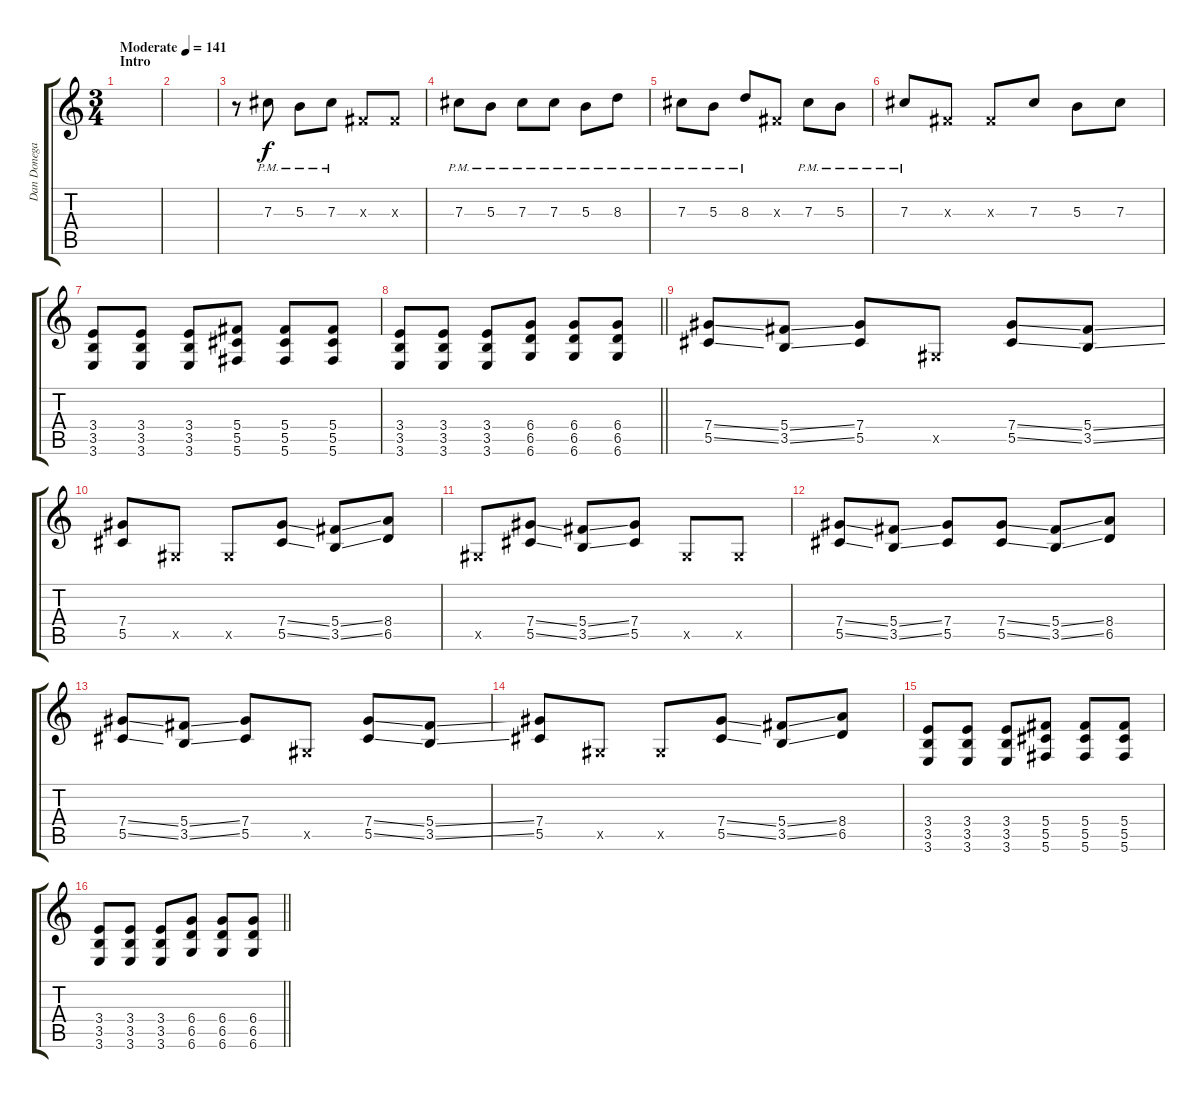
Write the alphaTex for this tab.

\track ("Dan Donegan (Guitar 2)" "Dan Donega") {instrument distortionguitar}
\staff {score tabs}
\tuning (Eb4 Bb3 Gb3 Db3 Ab2 Db2) {hide}
\ts (3 4)
\section ("" "Intro")
\tempo (141 "Moderate")
\clef g2
\ks c
|
|
r.8{volume 5} 7.3{pm}.8{volume 14} 5.3{pm}.8 7.3{pm}.8 0.3{x}.8 0.3{x}.8 |
7.3{pm}.8 5.3{pm}.8 7.3{pm}.8 7.3{pm}.8 5.3{pm}.8 8.3{pm}.8 |
7.3{pm}.8 5.3{pm}.8 8.3{pm}.8 0.3{x}.8 7.3{pm}.8 5.3{pm}.8 |
7.3{pm}.8 0.3{x}.8 0.3{x}.8 7.3.8 5.3.8 7.3.8 |
(3.4 3.5 3.6).8 (3.4 3.5 3.6).8 (3.4 3.5 3.6).8 (5.4 5.5 5.6).8 (5.4 5.5 5.6).8 (5.4 5.5 5.6).8 |
\barLineRight lightlight
(3.4 3.5 3.6).8 (3.4 3.5 3.6).8 (3.4 3.5 3.6).8 (6.4 6.5 6.6).8 (6.4 6.5 6.6).8 (6.4 6.5 6.6).8 |
(7.4{ss} 5.5{ss}).8 (5.4{ss} 3.5{ss}).8 (7.4 5.5).8 0.5{x}.8 (7.4{ss} 5.5{ss}).8 (5.4{ss} 3.5{ss}).8 |
(7.4 5.5).8 0.5{x}.8 0.5{x}.8 (7.4{ss} 5.5{ss}).8 (5.4{ss} 3.5{ss}).8 (8.4 6.5).8 |
0.5{x}.8 (7.4{ss} 5.5{ss}).8 (5.4{ss} 3.5{ss}).8 (7.4 5.5).8 0.5{x}.8 0.5{x}.8 |
(7.4{ss} 5.5{ss}).8 (5.4{ss} 3.5{ss}).8 (7.4 5.5).8 (7.4{ss} 5.5{ss}).8 (5.4{ss} 3.5{ss}).8 (8.4 6.5).8 |
(7.4{ss} 5.5{ss}).8 (5.4{ss} 3.5{ss}).8 (7.4 5.5).8 0.5{x}.8 (7.4{ss} 5.5{ss}).8 (5.4{ss} 3.5{ss}).8 |
(7.4 5.5).8 0.5{x}.8 0.5{x}.8 (7.4{ss} 5.5{ss}).8 (5.4{ss} 3.5{ss}).8 (8.4 6.5).8 |
(3.4 3.5 3.6).8 (3.4 3.5 3.6).8 (3.4 3.5 3.6).8 (5.4 5.5 5.6).8 (5.4 5.5 5.6).8 (5.4 5.5 5.6).8 |
\barLineRight lightlight
(3.4 3.5 3.6).8 (3.4 3.5 3.6).8 (3.4 3.5 3.6).8 (6.4 6.5 6.6).8 (6.4 6.5 6.6).8 (6.4 6.5 6.6).8
